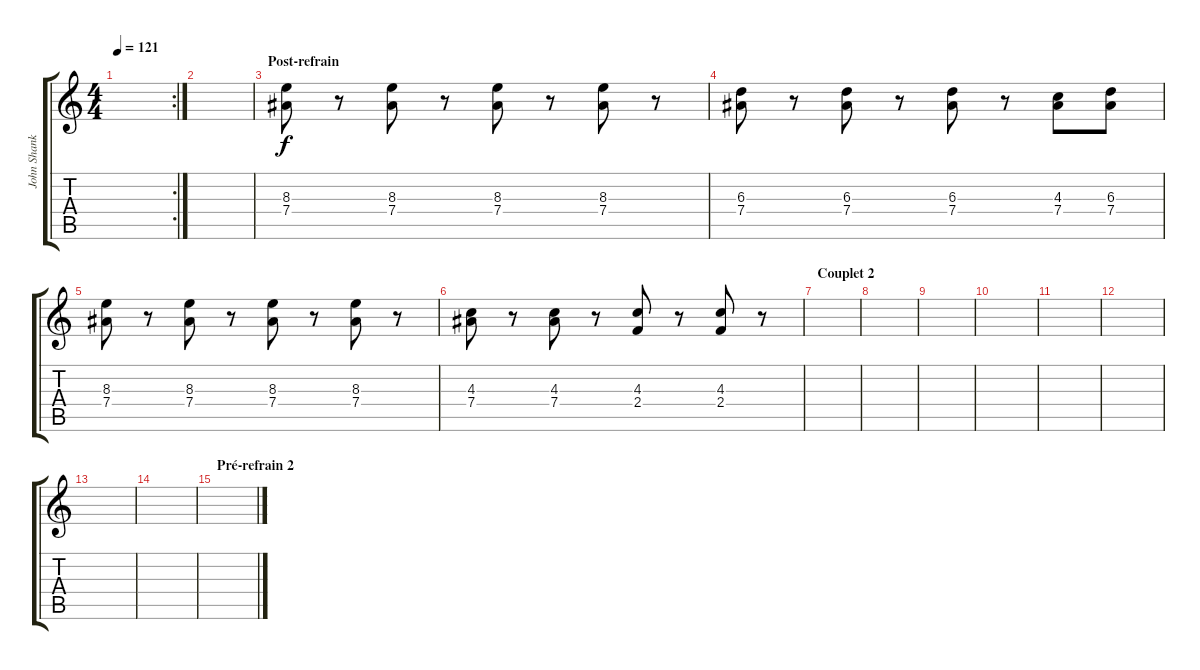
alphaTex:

\track ("John Shanks - guitare overdrive" "John Shank") {instrument overdrivenguitar}
\staff {score tabs}
\tuning (F4 C4 Ab3 Eb3 Bb2 F2) {hide}
\rc 2
\ts (4 4)
\tempo 121
\clef g2
\ks c
|
|
\section ("" "Post-refrain")
(8.3 7.4).8{dy f} r.8 (8.3 7.4).8 r.8 (8.3 7.4).8 r.8 (8.3 7.4).8 r.8 |
(6.3 7.4).8 r.8 (6.3 7.4).8 r.8 (6.3 7.4).8 r.8 (4.3 7.4).8 (6.3 7.4).8 |
(8.3 7.4).8 r.8 (8.3 7.4).8 r.8 (8.3 7.4).8 r.8 (8.3 7.4).8 r.8 |
(4.3 7.4).8 r.8 (4.3 7.4).8 r.8 (4.3 2.4).8 r.8 (4.3 2.4).8 r.8 |
\section ("" "Couplet 2")
|
|
|
|
|
|
|
|
\section ("" "Pré-refrain 2")
